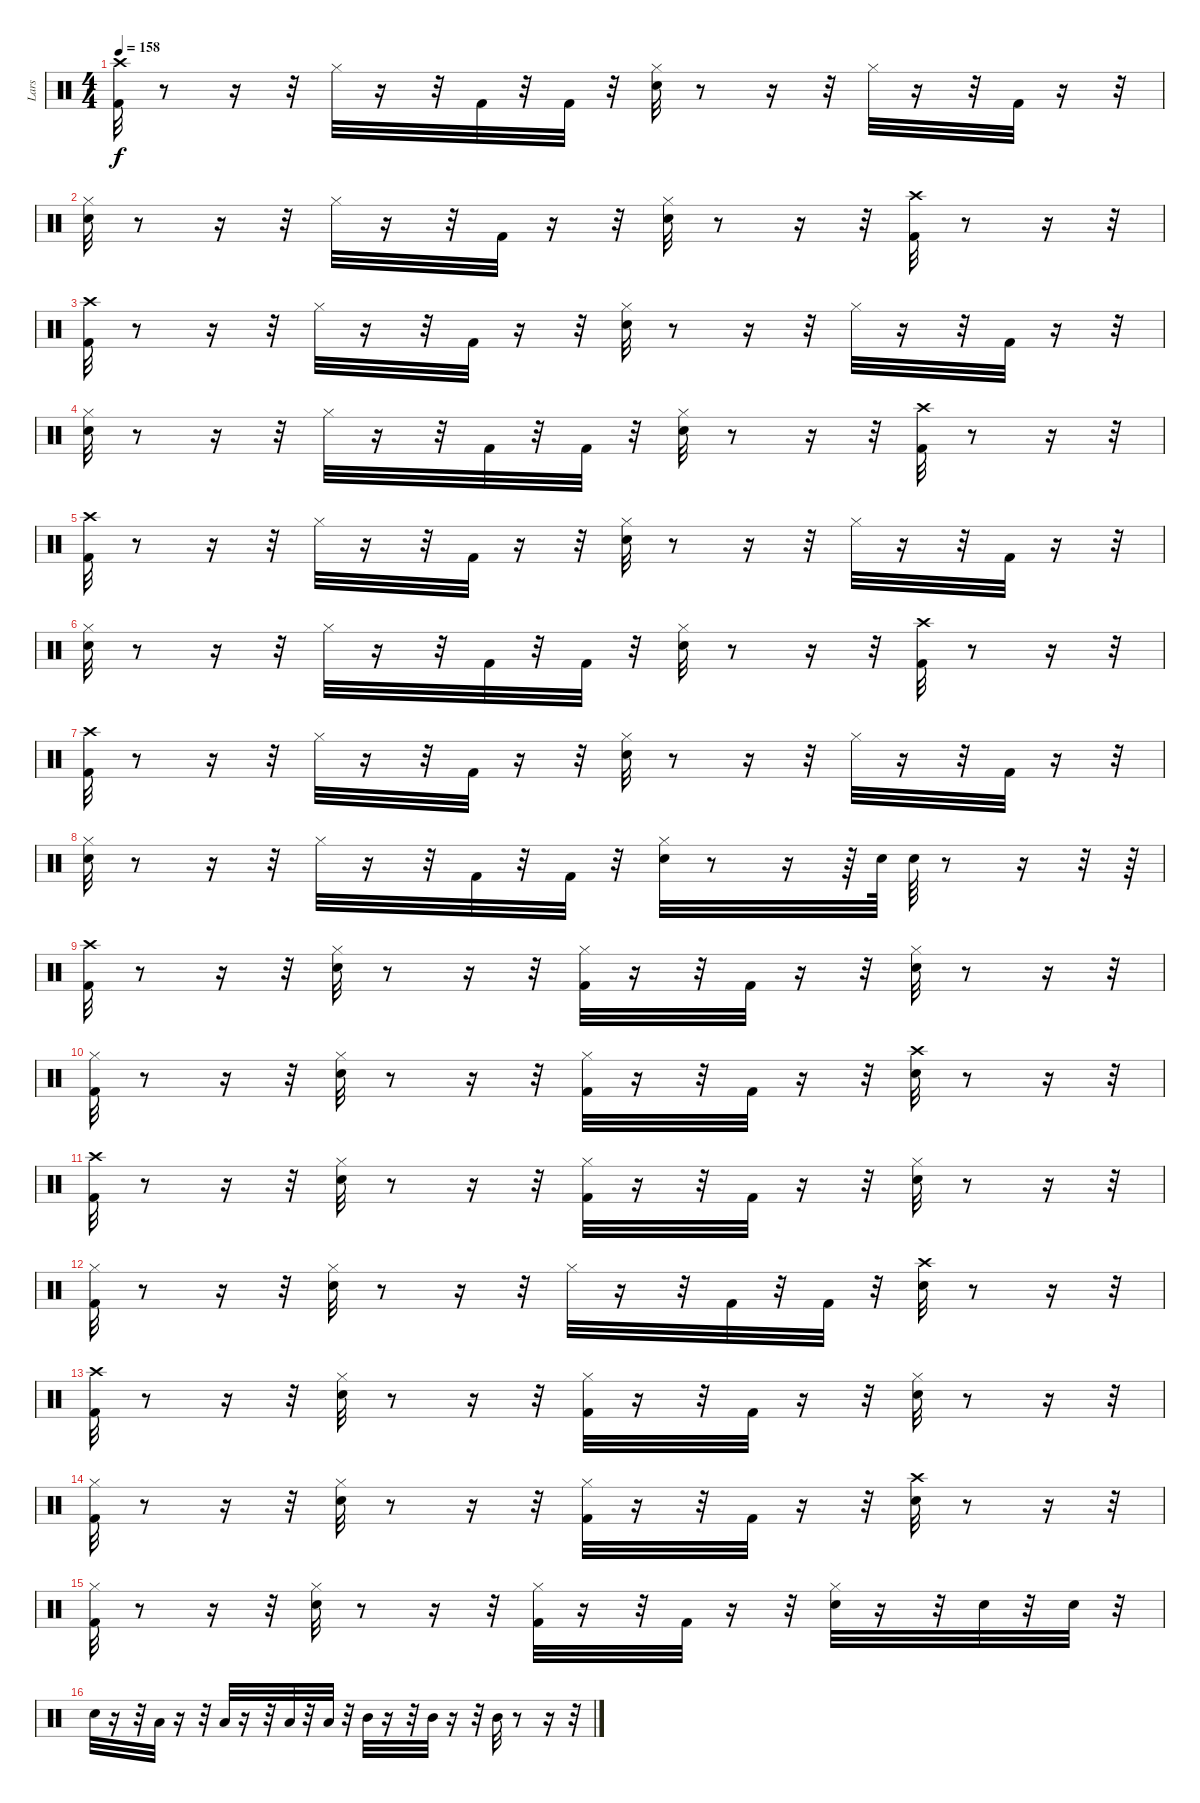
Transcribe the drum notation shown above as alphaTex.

\track ("Lars" "Lars") {instrument percussion}
\staff {score}
\articulation defaults
\ts (4 4)
\tempo 158
\clef neutral
\ks c
("Kick (hit) 2" "Crash high (hit)").32{dy f} r.8 r.16 r.32 "Hi-Hat (closed)".32 r.16 r.32 "Kick (hit) 2".32 r.32 "Kick (hit) 2".32 r.32 ("Hi-Hat (closed)" "Snare (hit) 2").32 r.8 r.16 r.32 "Hi-Hat (closed)".32 r.16 r.32 "Kick (hit) 2".32 r.16 r.32 |
("Hi-Hat (closed)" "Snare (hit) 2").32 r.8 r.16 r.32 "Hi-Hat (closed)".32 r.16 r.32 "Kick (hit) 2".32 r.16 r.32 ("Snare (hit) 2" "Hi-Hat (closed)").32 r.8 r.16 r.32 ("Crash high (hit)" "Kick (hit) 2").32 r.8 r.16 r.32 |
("Kick (hit) 2" "Crash high (hit)").32 r.8 r.16 r.32 "Hi-Hat (closed)".32 r.16 r.32 "Kick (hit) 2".32 r.16 r.32 ("Snare (hit) 2" "Hi-Hat (closed)").32 r.8 r.16 r.32 "Hi-Hat (closed)".32 r.16 r.32 "Kick (hit) 2".32 r.16 r.32 |
("Hi-Hat (closed)" "Snare (hit) 2").32 r.8 r.16 r.32 "Hi-Hat (closed)".32 r.16 r.32 "Kick (hit) 2".32 r.32 "Kick (hit) 2".32 r.32 ("Snare (hit) 2" "Hi-Hat (closed)").32 r.8 r.16 r.32 ("Crash high (hit)" "Kick (hit) 2").32 r.8 r.16 r.32 |
("Kick (hit) 2" "Crash high (hit)").32 r.8 r.16 r.32 "Hi-Hat (closed)".32 r.16 r.32 "Kick (hit) 2".32 r.16 r.32 ("Snare (hit) 2" "Hi-Hat (closed)").32 r.8 r.16 r.32 "Hi-Hat (closed)".32 r.16 r.32 "Kick (hit) 2".32 r.16 r.32 |
("Hi-Hat (closed)" "Snare (hit) 2").32 r.8 r.16 r.32 "Hi-Hat (closed)".32 r.16 r.32 "Kick (hit) 2".32 r.32 "Kick (hit) 2".32 r.32 ("Snare (hit) 2" "Hi-Hat (closed)").32 r.8 r.16 r.32 ("Crash high (hit)" "Kick (hit) 2").32 r.8 r.16 r.32 |
("Kick (hit) 2" "Crash high (hit)").32 r.8 r.16 r.32 "Hi-Hat (closed)".32 r.16 r.32 "Kick (hit) 2".32 r.16 r.32 ("Snare (hit) 2" "Hi-Hat (closed)").32 r.8 r.16 r.32 "Hi-Hat (closed)".32 r.16 r.32 "Kick (hit) 2".32 r.16 r.32 |
("Hi-Hat (closed)" "Snare (hit) 2").32 r.8 r.16 r.32 "Hi-Hat (closed)".32 r.16 r.32 "Kick (hit) 2".32 r.32 "Kick (hit) 2".32 r.32 ("Snare (hit) 2" "Hi-Hat (closed)").32 r.8 r.16 r.64 "Snare (hit) 2".64 "Snare (hit) 2".64 r.8 r.16 r.32 r.64 |
("Kick (hit) 2" "Crash high (hit)").32 r.8 r.16 r.32 ("Hi-Hat (closed)" "Snare (hit) 2").32 r.8 r.16 r.32 ("Hi-Hat (closed)" "Kick (hit) 2").32 r.16 r.32 "Kick (hit) 2".32 r.16 r.32 ("Snare (hit) 2" "Hi-Hat (closed)").32 r.8 r.16 r.32 |
("Kick (hit) 2" "Hi-Hat (closed)").32 r.8 r.16 r.32 ("Snare (hit) 2" "Hi-Hat (closed)").32 r.8 r.16 r.32 ("Kick (hit) 2" "Hi-Hat (closed)").32 r.16 r.32 "Kick (hit) 2".32 r.16 r.32 ("Crash high (hit)" "Snare (hit) 2").32 r.8 r.16 r.32 |
("Kick (hit) 2" "Crash high (hit)").32 r.8 r.16 r.32 ("Hi-Hat (closed)" "Snare (hit) 2").32 r.8 r.16 r.32 ("Kick (hit) 2" "Hi-Hat (closed)").32 r.16 r.32 "Kick (hit) 2".32 r.16 r.32 ("Hi-Hat (closed)" "Snare (hit) 2").32 r.8 r.16 r.32 |
("Kick (hit) 2" "Hi-Hat (closed)").32 r.8 r.16 r.32 ("Snare (hit) 2" "Hi-Hat (closed)").32 r.8 r.16 r.32 "Hi-Hat (closed)".32 r.16 r.32 "Kick (hit) 2".32 r.32 "Kick (hit) 2".32 r.32 ("Crash high (hit)" "Snare (hit) 2").32 r.8 r.16 r.32 |
("Kick (hit) 2" "Crash high (hit)").32 r.8 r.16 r.32 ("Hi-Hat (closed)" "Snare (hit) 2").32 r.8 r.16 r.32 ("Hi-Hat (closed)" "Kick (hit) 2").32 r.16 r.32 "Kick (hit) 2".32 r.16 r.32 ("Snare (hit) 2" "Hi-Hat (closed)").32 r.8 r.16 r.32 |
("Kick (hit) 2" "Hi-Hat (closed)").32 r.8 r.16 r.32 ("Snare (hit) 2" "Hi-Hat (closed)").32 r.8 r.16 r.32 ("Kick (hit) 2" "Hi-Hat (closed)").32 r.16 r.32 "Kick (hit) 2".32 r.16 r.32 ("Crash high (hit)" "Snare (hit) 2").32 r.8 r.16 r.32 |
("Kick (hit) 2" "Hi-Hat (closed)").32 r.8 r.16 r.32 ("Snare (hit) 2" "Hi-Hat (closed)").32 r.8 r.16 r.32 ("Kick (hit) 2" "Hi-Hat (closed)").32 r.16 r.32 "Kick (hit) 2".32 r.16 r.32 ("Snare (hit) 2" "Hi-Hat (closed)").32 r.16 r.32 "Snare (hit) 2".32 r.32 "Snare (hit) 2".32 r.32 |
"Snare (hit) 2".32 r.16 r.32 "Low Tom (hit)".32 r.16 r.32 "Low Tom (hit)".32 r.16 r.32 "Low Tom (hit)".32 r.32 "Low Tom (hit)".32 r.32 "Mid Tom (hit)".32 r.16 r.32 "Mid Tom (hit)".32 r.16 r.32 "Mid Tom (hit)".32 r.8 r.16 r.32
